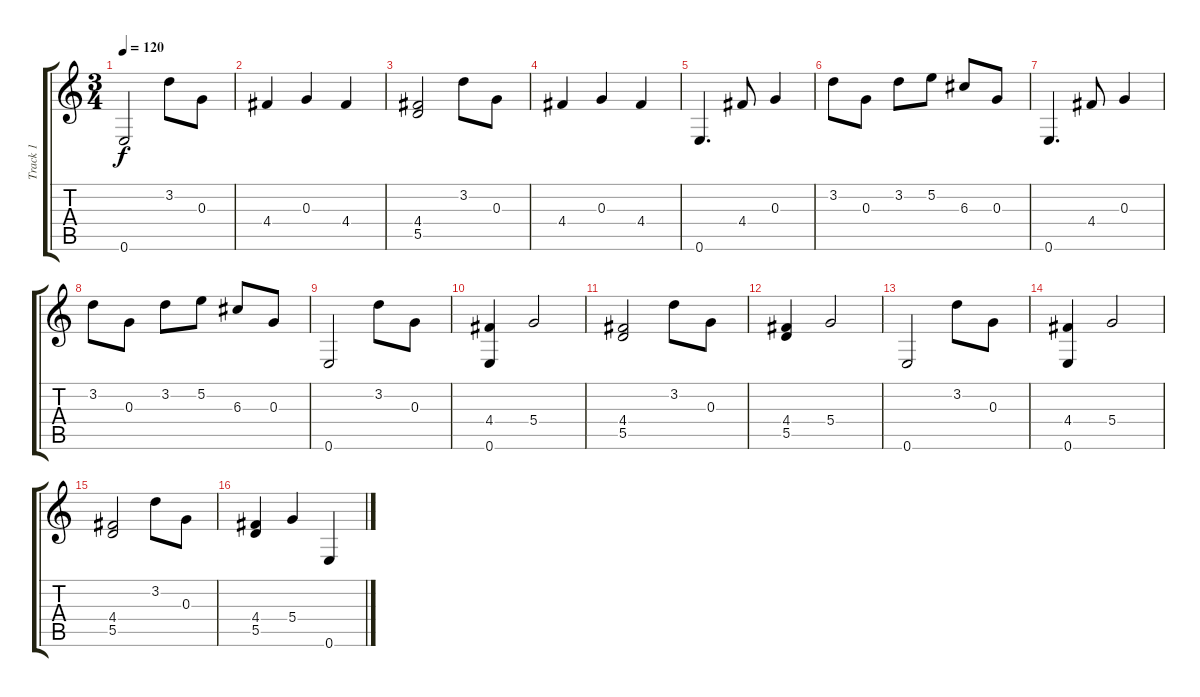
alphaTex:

\track ("Track 1" "Track 1") {instrument acousticguitarsteel}
\staff {score tabs}
\tuning (E4 B3 G3 D3 A2 E2) {hide}
\ts (3 4)
\tempo 120
\clef g2
\ks c
0.6.2{dy f} 3.2.8 0.3.8 |
4.4.4 0.3.4 4.4.4 |
(4.4 5.5).2 3.2.8 0.3.8 |
4.4.4 0.3.4 4.4.4 |
0.6.4{d} 4.4.8 0.3.4 |
3.2.8 0.3.8 3.2.8 5.2.8 6.3.8 0.3.8 |
0.6.4{d} 4.4.8 0.3.4 |
3.2.8 0.3.8 3.2.8 5.2.8 6.3.8 0.3.8 |
0.6.2 3.2.8 0.3.8 |
(4.4 0.6).4 5.4.2 |
(4.4 5.5).2 3.2.8 0.3.8 |
(4.4 5.5).4 5.4.2 |
0.6.2 3.2.8 0.3.8 |
(4.4 0.6).4 5.4.2 |
(4.4 5.5).2 3.2.8 0.3.8 |
(4.4 5.5).4 5.4.4 0.6.4
